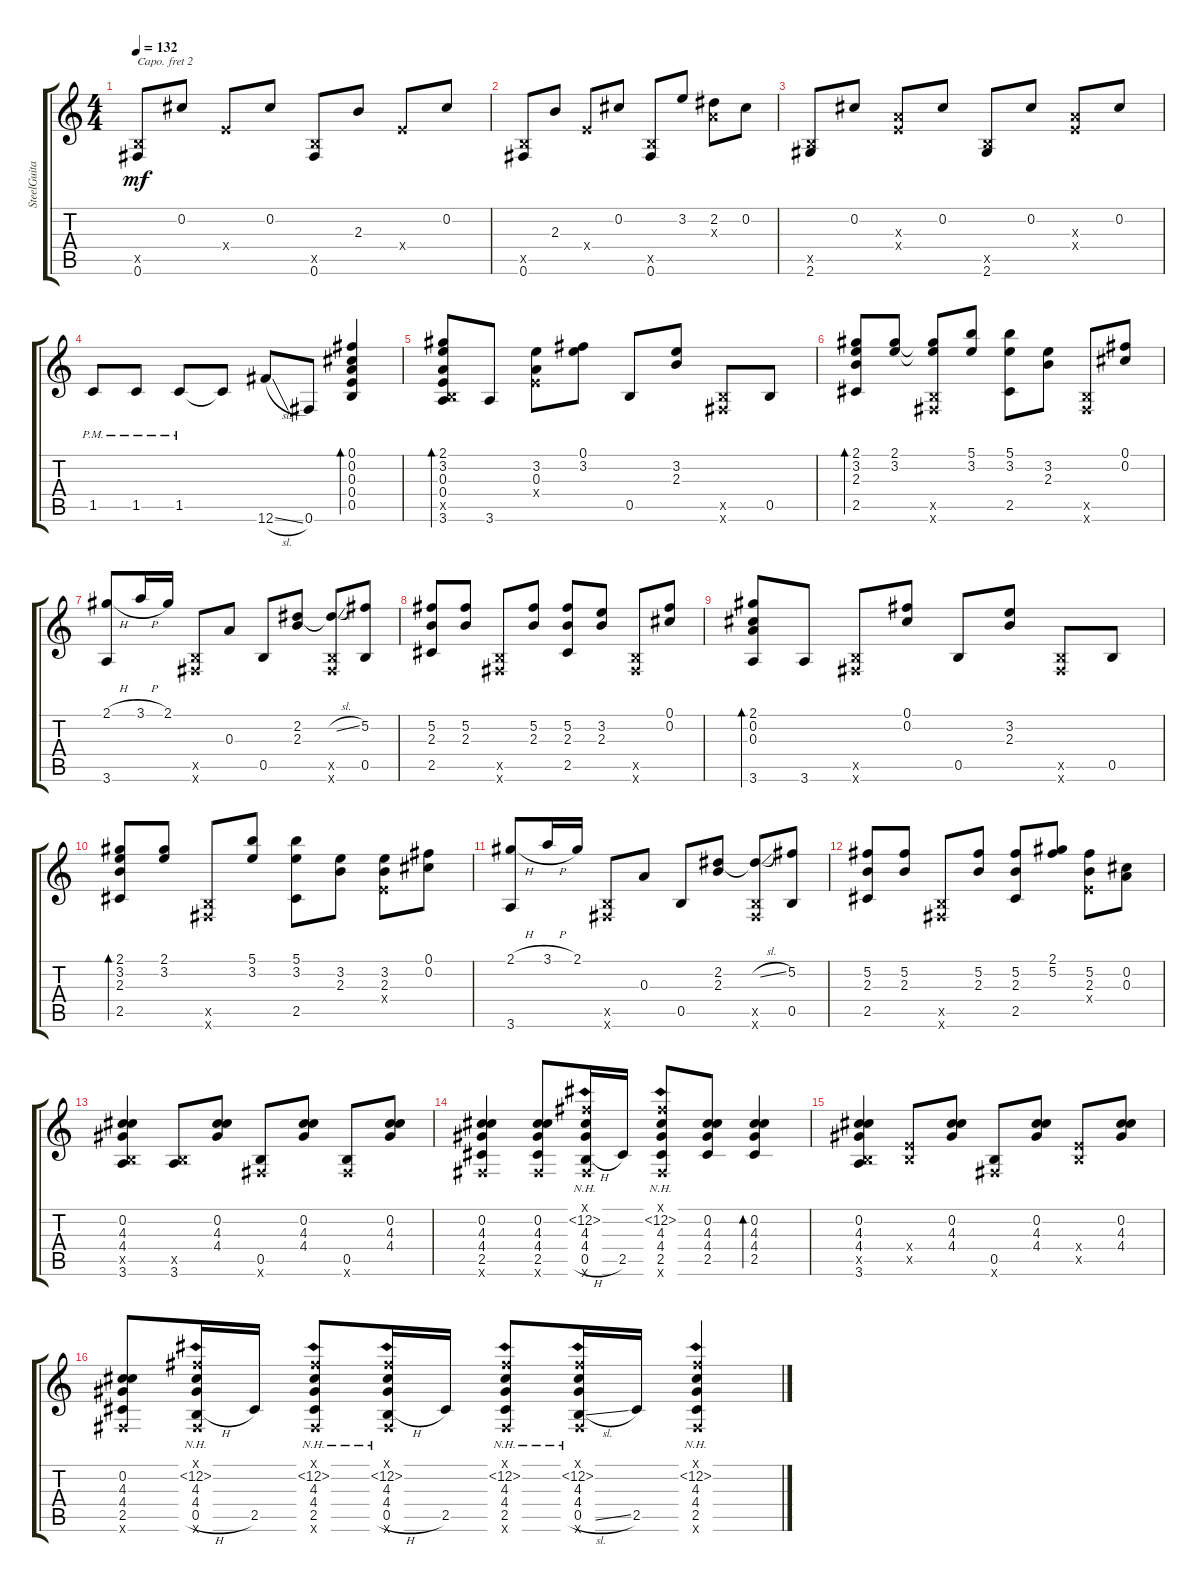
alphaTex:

\track ("SteelGuitar" "SteelGuita") {instrument acousticguitarsteel}
\staff {score tabs}
\capo 2
\tuning (E4 B3 G3 D3 A2 E2) {hide}
\ts (4 4)
\tempo 132
\clef g2
\ks c
(0.5{x} 0.6).8{dy mf} 0.2.8 0.4{x}.8 0.2.8 (0.5{x} 0.6).8 2.3.8 0.4{x}.8 0.2.8 |
(0.5{x} 0.6).8 2.3.8 0.4{x}.8 0.2.8 (0.5{x} 0.6).8 3.2.8 (2.2 0.3{x}).8 0.2.8 |
(0.5{x} 2.6).8 0.2.8 (0.3{x} 0.4{x}).8 0.2.8 (0.5{x} 2.6).8 0.2.8 (0.3{x} 0.4{x}).8 0.2.8 |
1.5{pm}.8 1.5{pm}.8 1.5{pm}.8 1.5{t}.8 12.6{sl}.8 0.6.8 (0.1 0.2 0.3 0.4 0.5).4{bd 120} |
(2.1 3.2 0.3 0.4 0.5{x} 3.6).8{bd 60} 3.6.8 (3.2 0.3 0.4{x}).8 (0.1 3.2).8 0.5.8 (3.2 2.3).8 (0.5{x} 0.6{x}).8 0.5.8 |
(2.1 3.2 2.3 2.5).8{bd 60} (2.1 3.2).8 (2.1{t} 3.2{t} 0.5{x} 0.6{x}).8 (5.1 3.2).8 (5.1 3.2 2.5).8 (3.2 2.3).8 (0.5{x} 0.6{x}).8 (0.1 0.2).8 |
(2.1{h} 3.6).8 3.1{h}.16 2.1.16 (0.5{x} 0.6{x}).8 0.3.8 0.5.8 (2.2 2.3).8 (2.2{sl t} 0.5{x} 0.6{x}).8 (5.2 0.5).8 |
(5.2 2.3 2.5).8 (5.2 2.3).8 (0.5{x} 0.6{x}).8 (5.2 2.3).8 (5.2 2.3 2.5).8 (3.2 2.3).8 (0.5{x} 0.6{x}).8 (0.1 0.2).8 |
(2.1 0.2 0.3 3.6).8{bd 60} 3.6.8 (0.5{x} 0.6{x}).8 (0.1 0.2).8 0.5.8 (3.2 2.3).8 (0.5{x} 0.6{x}).8 0.5.8 |
(2.1 3.2 2.3 2.5).8{bd 60} (2.1 3.2).8 (0.5{x} 0.6{x}).8 (5.1 3.2).8 (5.1 3.2 2.5).8 (3.2 2.3).8 (3.2 2.3 0.4{x}).8 (0.1 0.2).8 |
(2.1{h} 3.6).8 3.1{h}.16 2.1.16 (0.5{x} 0.6{x}).8 0.3.8 0.5.8 (2.2 2.3).8 (2.2{sl t} 0.5{x} 0.6{x}).8 (5.2 0.5).8 |
(5.2 2.3 2.5).8 (5.2 2.3).8 (0.5{x} 0.6{x}).8 (5.2 2.3).8 (5.2 2.3 2.5).8 (2.1 5.2).8 (5.2 2.3 0.4{x}).8 (0.2 0.3).8 |
(0.2 4.3 4.4 0.5{x} 3.6).4 (0.5{x} 3.6).8 (0.2 4.3 4.4).8 (0.5 0.6{x}).8 (0.2 4.3 4.4).8 (0.5 0.6{x}).8 (0.2 4.3 4.4).8 |
(0.2 4.3 4.4 2.5 0.6{x}).4 (0.2 4.3 4.4 2.5 0.6{x}).8 (0.1{x} 12.2{nh} 4.3 4.4 0.5{h} 0.6{x}).16 2.5.16 (0.1{x} 12.2{nh} 4.3 4.4 2.5 0.6{x}).8 (0.2 4.3 4.4 2.5).8 (0.2 4.3 4.4 2.5).4{bd 120} |
(0.2 4.3 4.4 0.5{x} 3.6).4 (0.4{x} 0.5{x}).8 (0.2 4.3 4.4).8 (0.5 0.6{x}).8 (0.2 4.3 4.4).8 (0.4{x} 0.5{x}).8 (0.2 4.3 4.4).8 |
(0.2 4.3 4.4 2.5 0.6{x}).8 (0.1{x} 12.2{nh} 4.3 4.4 0.5{h} 0.6{x}).16 2.5.16 (0.1{x} 12.2{nh} 4.3 4.4 2.5 0.6{x}).8 (0.1{x} 12.2{nh} 4.3 4.4 0.5{h} 0.6{x}).16 2.5.16 (0.1{x} 12.2{nh} 4.3 4.4 2.5 0.6{x}).8 (0.1{x} 12.2{nh} 4.3 4.4 0.5{sl} 0.6{x}).16 2.5.16 (0.1{x} 12.2{nh} 4.3 4.4 2.5 0.6{x}).4
